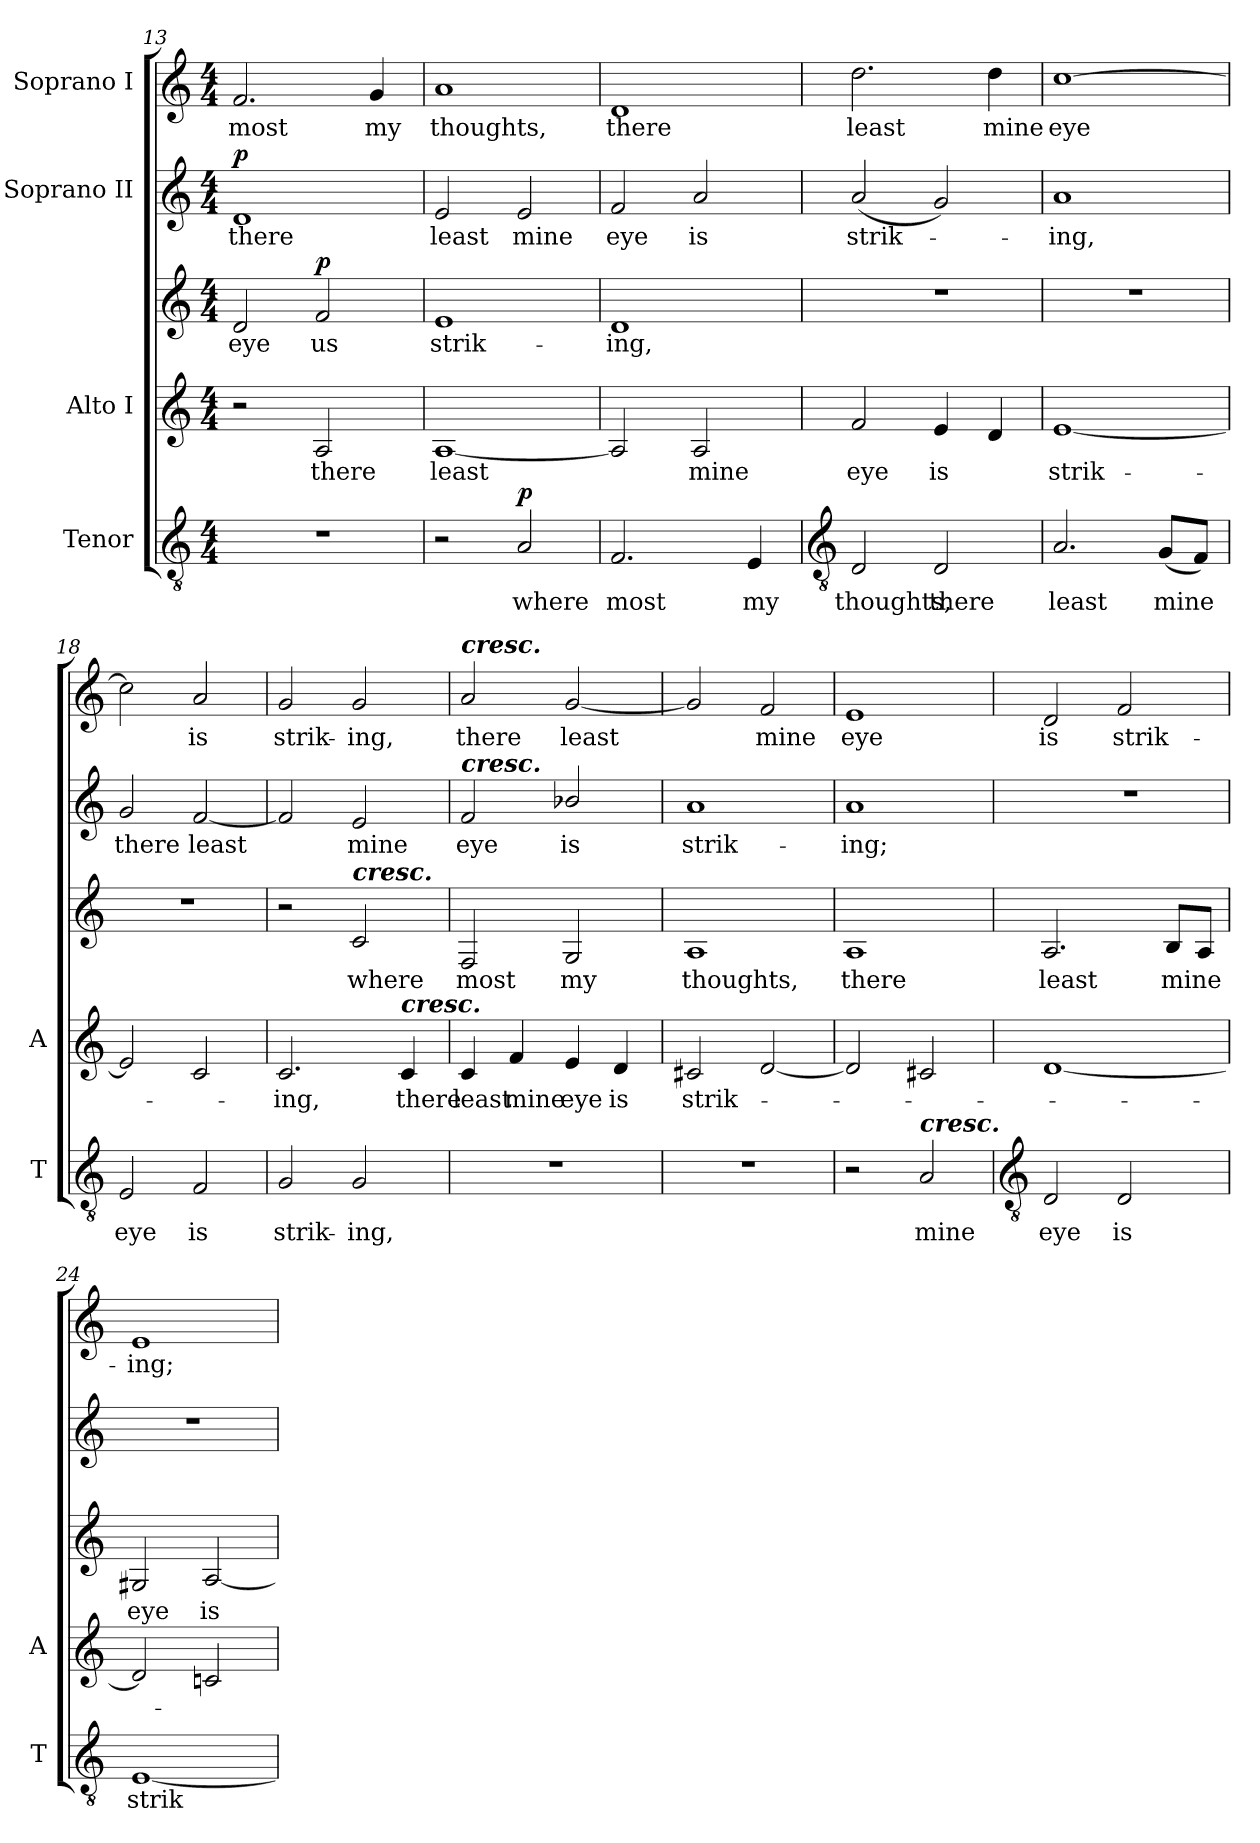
**kern	**text	**dynam	**kern	**text	**kern	**text	**dynam	**kern	**text	**dynam	**kern	**text
*part4	*part4	*part4	*part3	*part3	*part3	*part3	*part3	*part2	*part2	*part2	*part1	*part1
*staff5	*staff5	*staff5	*staff4	*staff4	*staff3	*staff3	*staff3/4	*staff2	*staff2	*staff2	*staff1	*staff1
*I"Tenor	*	*	*I"Alto I	*	*	*	*	*I"Soprano II	*	*	*I"Soprano I	*
*I'T	*	*	*I'A	*	*	*	*	*	*	*	*	*
*clefGv2	*	*	*clefG2	*	*clefG2	*	*	*clefG2	*	*	*clefG2	*
*k[]	*	*	*k[]	*	*k[]	*	*	*k[]	*	*	*k[]	*
*C:	*	*	*C:	*	*C:	*	*	*C:	*	*	*C:	*
*M4/4	*	*	*M4/4	*	*M4/4	*	*	*M4/4	*	*	*M4/4	*
=13	=13	=13	=13	=13	=13	=13	=13	=13	=13	=13	=13	=13
!	!	!	!	!	!	!LO:LY:b	!	!	!LO:LY:b	!LO:DY:b	!	!LO:LY:b
1r	.	.	2r	.	2d	eye	.	1d	there	p	2.f	most
!	!	!	!	!LO:LY:b	!	!LO:LY:b	!LO:DY:b=2	!	!	!	!	!
.	.	.	2A	there	2f	us	p	.	.	.	.	.
!	!	!	!	!	!	!	!	!	!	!	!	!LO:LY:b
.	.	.	.	.	.	.	.	.	.	.	4g	my
=14	=14	=14	=14	=14	=14	=14	=14	=14	=14	=14	=14	=14
!	!	!	!	!LO:LY:b	!	!LO:LY:b	!	!	!LO:LY:b	!	!	!LO:LY:b
2r	.	.	[1A	-least	1e	strik-	.	2e	least	.	1a	thoughts,
!	!LO:LY:b	!LO:DY:b	!	!	!	!	!	!	!LO:LY:b	!	!	!
2A/	where	p	.	.	.	.	.	2e	mine	.	.	.
=15	=15	=15	=15	=15	=15	=15	=15	=15	=15	=15	=15	=15
!	!LO:LY:b	!	!	!	!	!LO:LY:b	!	!	!LO:LY:b	!	!	!LO:LY:b
2.F	most	.	2A]	.	1d	ing,	.	2f	eye	.	1d	there
!	!	!	!	!LO:LY:b	!	!	!	!	!LO:LY:b	!	!	!
.	.	.	2A	mine	.	.	.	2a	is	.	.	.
!	!LO:LY:b	!	!	!	!	!	!	!	!	!	!	!
4E	my	.	.	.	.	.	.	.	.	.	.	.
!!LO:LB:g=z
=16	=16	=16	=16	=16	=16	=16	=16	=16	=16	=16	=16	=16
*clefGv2	*	*	*	*	*	*	*	*	*	*	*	*
!	!LO:LY:b	!	!	!LO:LY:b	!	!	!	!	!LO:LY:b	!	!	!LO:LY:b
2D	thoughts,	.	2f	eye	1r	.	.	(<2a	strik-	.	2.dd	least
!	!LO:LY:b	!	!	!LO:LY:b	!	!	!	!	!	!	!	!
2D	there	.	4e	is	.	.	.	2g)	.	.	.	.
!	!	!	!	!	!	!	!	!	!	!	!	!LO:LY:b
.	.	.	4d	.	.	.	.	.	.	.	4dd	mine
=17	=17	=17	=17	=17	=17	=17	=17	=17	=17	=17	=17	=17
!	!LO:LY:b	!	!	!LO:LY:b	!	!	!	!	!LO:LY:b	!	!	!LO:LY:b
2.A/	least	.	[1e	strik-	1r	.	.	1a	ing,	.	[1cc	eye
!	!LO:LY:b	!	!	!	!	!	!	!	!	!	!	!
(<8GL	mine	.	.	.	.	.	.	.	.	.	.	.
8FJ)	.	.	.	.	.	.	.	.	.	.	.	.
=18	=18	=18	=18	=18	=18	=18	=18	=18	=18	=18	=18	=18
!	!LO:LY:b	!	!	!	!	!	!	!	!LO:LY:b	!	!	!
2E	eye	.	2e]	.	1r	.	.	2g	there	.	2cc]	.
!	!LO:LY:b	!	!	!	!	!	!	!	!LO:LY:b	!	!	!LO:LY:b
2F	is	.	2c	.	.	.	.	[2f	least	.	2a	is
=19	=19	=19	=19	=19	=19	=19	=19	=19	=19	=19	=19	=19
!	!LO:LY:b	!	!	!LO:LY:b	!	!	!	!	!	!	!	!LO:LY:b
2G	strik-	.	2.c	ing,	2r	.	.	2f]	.	.	2g	strik-
!	!	!	!	!	!LO:TX:a:Bi:t=cresc.	!	!	!	!	!	!	!
!	!LO:LY:b	!	!	!	!	!LO:LY:b	!	!	!LO:LY:b	!	!	!LO:LY:b
2G	-ing,	.	.	.	2c	where	.	2e	mine	.	2g	-ing,
!	!	!	!LO:TX:a:Bi:t=cresc.	!	!	!	!	!	!	!	!	!
!	!	!	!	!LO:LY:b	!	!	!	!	!	!	!	!
.	.	.	4c	there	.	.	.	.	.	.	.	.
=20	=20	=20	=20	=20	=20	=20	=20	=20	=20	=20	=20	=20
!	!	!	!	!	!	!	!	!	!	!	!LO:TX:a:Bi:t=cresc.	!
!	!	!	!	!	!	!	!	!LO:TX:a:Bi:t=cresc.	!	!	!	!
!	!	!	!	!LO:LY:b	!	!LO:LY:b	!	!	!LO:LY:b	!	!	!LO:LY:b
1r	.	.	4c	least	2F	most	.	2f	eye	.	2a	there
!	!	!	!	!LO:LY:b	!	!	!	!	!	!	!	!
.	.	.	4f	mine	.	.	.	.	.	.	.	.
!	!	!	!	!LO:LY:b	!	!LO:LY:b	!	!	!LO:LY:b	!	!	!LO:LY:b
.	.	.	4e	eye	2G	my	.	2b-X/	is	.	[2g	least
!	!	!	!	!LO:LY:b	!	!	!	!	!	!	!	!
.	.	.	4d	is	.	.	.	.	.	.	.	.
=21	=21	=21	=21	=21	=21	=21	=21	=21	=21	=21	=21	=21
!	!	!	!	!LO:LY:b	!	!LO:LY:b	!	!	!LO:LY:b	!	!	!
1r	.	.	(<2c#X	strik-	1A	thoughts,	.	1a	strik-	.	2g]	.
!	!	!	!	!	!	!	!	!	!	!	!	!LO:LY:b
.	.	.	[2d	.	.	.	.	.	.	.	2f	mine
=22	=22	=22	=22	=22	=22	=22	=22	=22	=22	=22	=22	=22
!	!	!	!	!	!	!LO:LY:b	!	!	!LO:LY:b	!	!	!LO:LY:b
2r	.	.	2d]	.	1A	there	.	1a	-ing;	.	1e	eye
!LO:TX:a:Bi:t=cresc.	!	!	!	!	!	!	!	!	!	!	!	!
!	!LO:LY:b	!	!	!	!	!	!	!	!	!	!	!
2A	mine	.	2c#X	.	.	.	.	.	.	.	.	.
!!LO:LB:g=z
=23	=23	=23	=23	=23	=23	=23	=23	=23	=23	=23	=23	=23
*clefGv2	*	*	*	*	*	*	*	*	*	*	*	*
!	!LO:LY:b	!	!	!	!	!LO:LY:b	!	!	!	!	!	!LO:LY:b
2D	eye	.	[1d	.	2.A	least	.	1r	.	.	2d	is
!	!LO:LY:b	!	!	!	!	!	!	!	!	!	!	!LO:LY:b
2D	is	.	.	.	.	.	.	.	.	.	2f	strik-
!	!	!	!	!	!	!LO:LY:b	!	!	!	!	!	!
.	.	.	.	.	8BL	mine	.	.	.	.	.	.
.	.	.	.	.	8AJ)	.	.	.	.	.	.	.
=24	=24	=24	=24	=24	=24	=24	=24	=24	=24	=24	=24	=24
!	!LO:LY:b	!	!	!	!	!LO:LY:b	!	!	!	!	!	!LO:LY:b
[1E	strik-	.	2d]	.	2G#X	eye	.	1r	.	.	1e	-ing;
!	!	!	!	!	!	!LO:LY:b	!	!	!	!	!	!
.	.	.	2cn	.	[2A	is	.	.	.	.	.	.
=	=	=	=	=	=	=	=	=	=	=	=	=
*-	*-	*-	*-	*-	*-	*-	*-	*-	*-	*-	*-	*-
